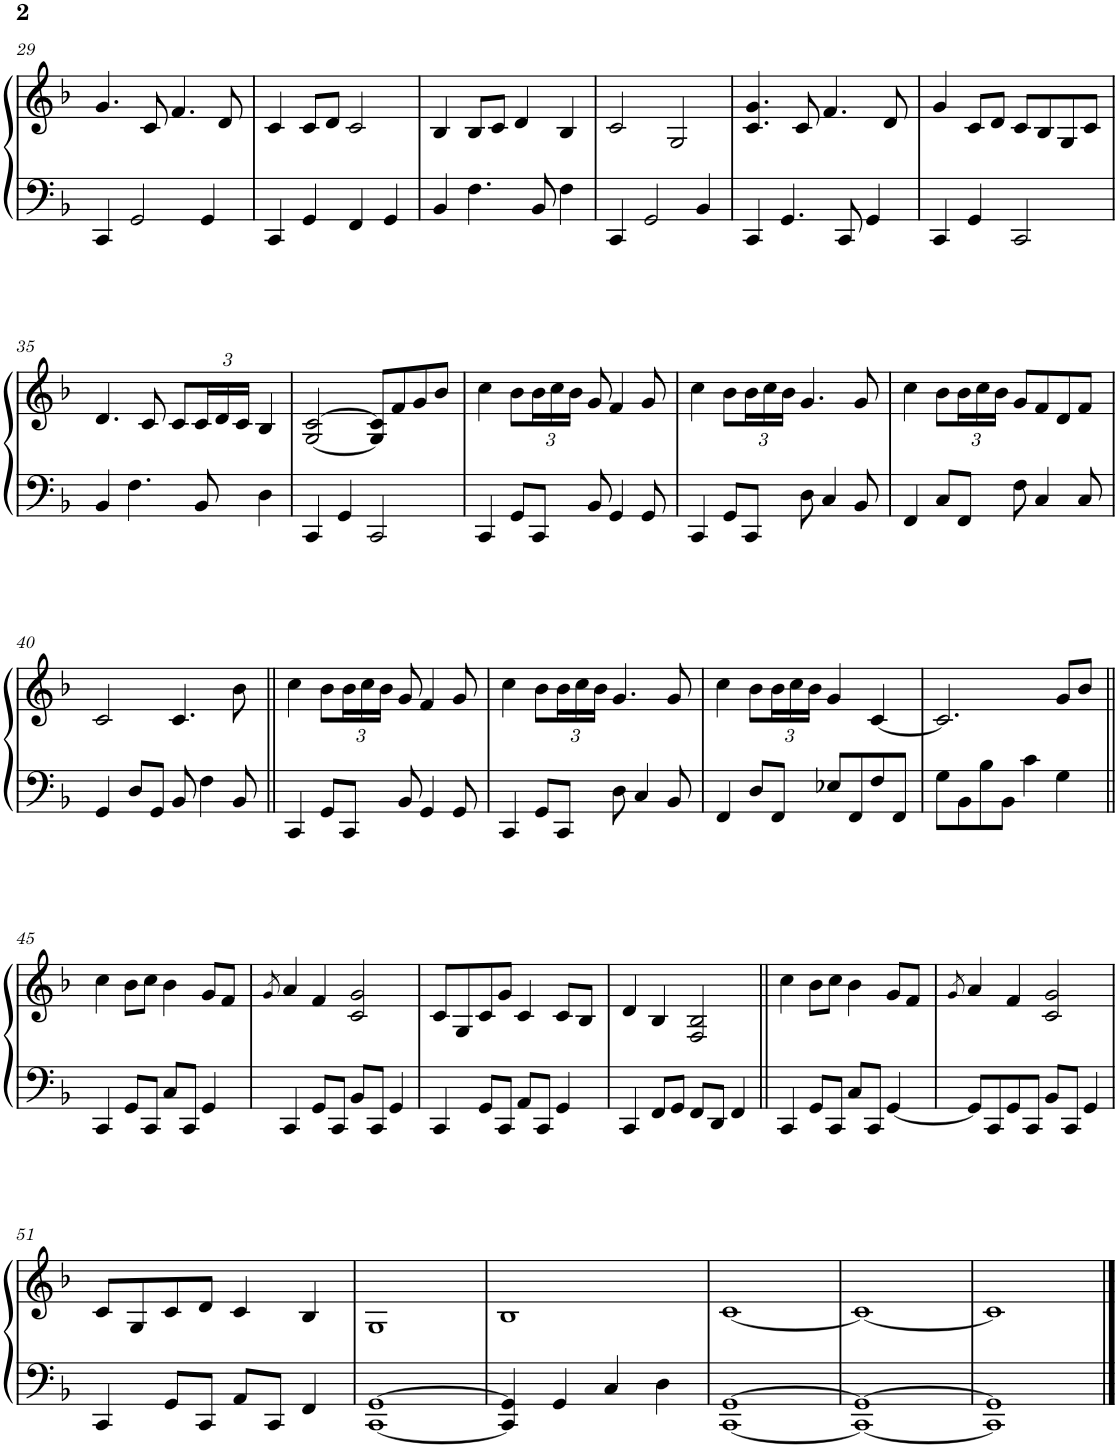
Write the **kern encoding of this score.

**kern	**kern
*part1	*part1
*staff2	*staff1
*I"Harp	*
*I'Hrp.	*
!!LO:PB:g=z
*clefF4	*clefG2
*k[b-]	*k[b-]
*M4/4	*M4/4
=29	=29
4CC/	4.g/
2GG/	.
.	8c/
.	4.f/
4GG/	.
.	8d/
=30	=30
4CC/	4c/
4GG/	8c/L
.	8d/J
4FF/	2c/
4GG/	.
=31	=31
4BB-/	4B-/
4.F\	8B-/L
.	8c/J
.	4d/
8BB-/	.
4F\	4B-/
=32	=32
4CC/	2c/
2GG/	.
.	2G/
4BB-/	.
=33	=33
4CC/	4.c/ 4.g/
4.GG/	.
.	8c/
.	4.f/
8CC/	.
4GG/	.
.	8d/
=34	=34
4CC/	4g/
4GG/	8c/L
.	8d/J
2CC/	8c/L
.	8B-/
.	8G/
.	8c/J
!!LO:LB:g=z
=35	=35
4BB-/	4.d/
4.F\	.
.	8c/
.	8c/L
*	*Xbrackettup
8BB-/	24c/L
.	24d/
.	24c/JJ
4D\	4B-/
=36	=36
4CC/	[2G/ [2c/
4GG/	.
2CC/	8G/] 8c/]L
.	8f/
.	8g/
.	8b-/J
=37	=37
4CC/	4cc\
8GG/L	8b-\L
8CC/J	24b-\L
.	24cc\
.	24b-\JJ
8BB-/	8g/
4GG/	4f/
8GG/	8g/
=38	=38
4CC/	4cc\
8GG/L	8b-\L
8CC/J	24b-\L
.	24cc\
.	24b-\JJ
8D\	4.g/
4C/	.
8BB-/	8g/
=39	=39
4FF/	4cc\
8C/L	8b-\L
8FF/J	24b-\L
.	24cc\
.	24b-\JJ
8F\	8g/L
4C/	8f/
.	8d/
8C/	8f/J
!!LO:LB:g=z
=40	=40
4GG/	2c/
8D/L	.
8GG/J	.
8BB-/	4.c/
4F\	.
8BB-/	8b-\
=41||	=41||
4CC/	4cc\
8GG/L	8b-\L
8CC/J	24b-\L
.	24cc\
.	24b-\JJ
8BB-/	8g/
4GG/	4f/
8GG/	8g/
=42	=42
4CC/	4cc\
8GG/L	8b-\L
8CC/J	24b-\L
.	24cc\
.	24b-\JJ
8D\	4.g/
4C/	.
8BB-/	8g/
=43	=43
4FF/	4cc\
8D/L	8b-\L
8FF/J	24b-\L
.	24cc\
.	24b-\JJ
8E-X/L	4g/
8FF/	.
8F/	[4c/
8FF/J	.
=44	=44
8G\L	2.c/]
8BB-\	.
8B-\	.
8BB-\J	.
4c\	.
4G\	8g/L
.	8b-/J
!!LO:LB:g=z
=45||	=45||
4CC/	4cc\
8GG/L	8b-\L
8CC/J	8cc\J
8C/L	4b-\
8CC/J	.
4GG/	8g/L
.	8f/J
=46	=46
.	8qg/
4CC/	4a/
8GG/L	4f/
8CC/J	.
8BB-/L	2c/ 2g/
8CC/J	.
4GG/	.
=47	=47
4CC/	8c/L
.	8G/
8GG/L	8c/
8CC/J	8g/J
8AA/L	4c/
8CC/J	.
4GG/	8c/L
.	8B-/J
=48	=48
4CC/	4d/
8FF/L	4B-/
8GG/J	.
8FF/L	2F/ 2B-/
8DD/J	.
4FF/	.
=49||	=49||
4CC/	4cc\
8GG/L	8b-\L
8CC/J	8cc\J
8C/L	4b-\
8CC/J	.
[4GG/	8g/L
.	8f/J
=50	=50
.	8qg/
8GG/L]	4a/
8CC/	.
8GG/	4f/
8CC/J	.
8BB-/L	2c/ 2g/
8CC/J	.
4GG/	.
!!LO:LB:g=z
=51	=51
4CC/	8c/L
.	8G/
8GG/L	8c/
8CC/J	8d/J
8AA/L	4c/
8CC/J	.
4FF/	4B-/
=52	=52
[1CC [1GG	1G
=53	=53
4CC/] 4GG/]	1B-
4GG/	.
4C/	.
4D\	.
=54	=54
[1CC [1GG	[1c
=55	=55
1CC_ 1GG_	1c_
=56	=56
1CC] 1GG]	1c]
==	==
*-	*-
